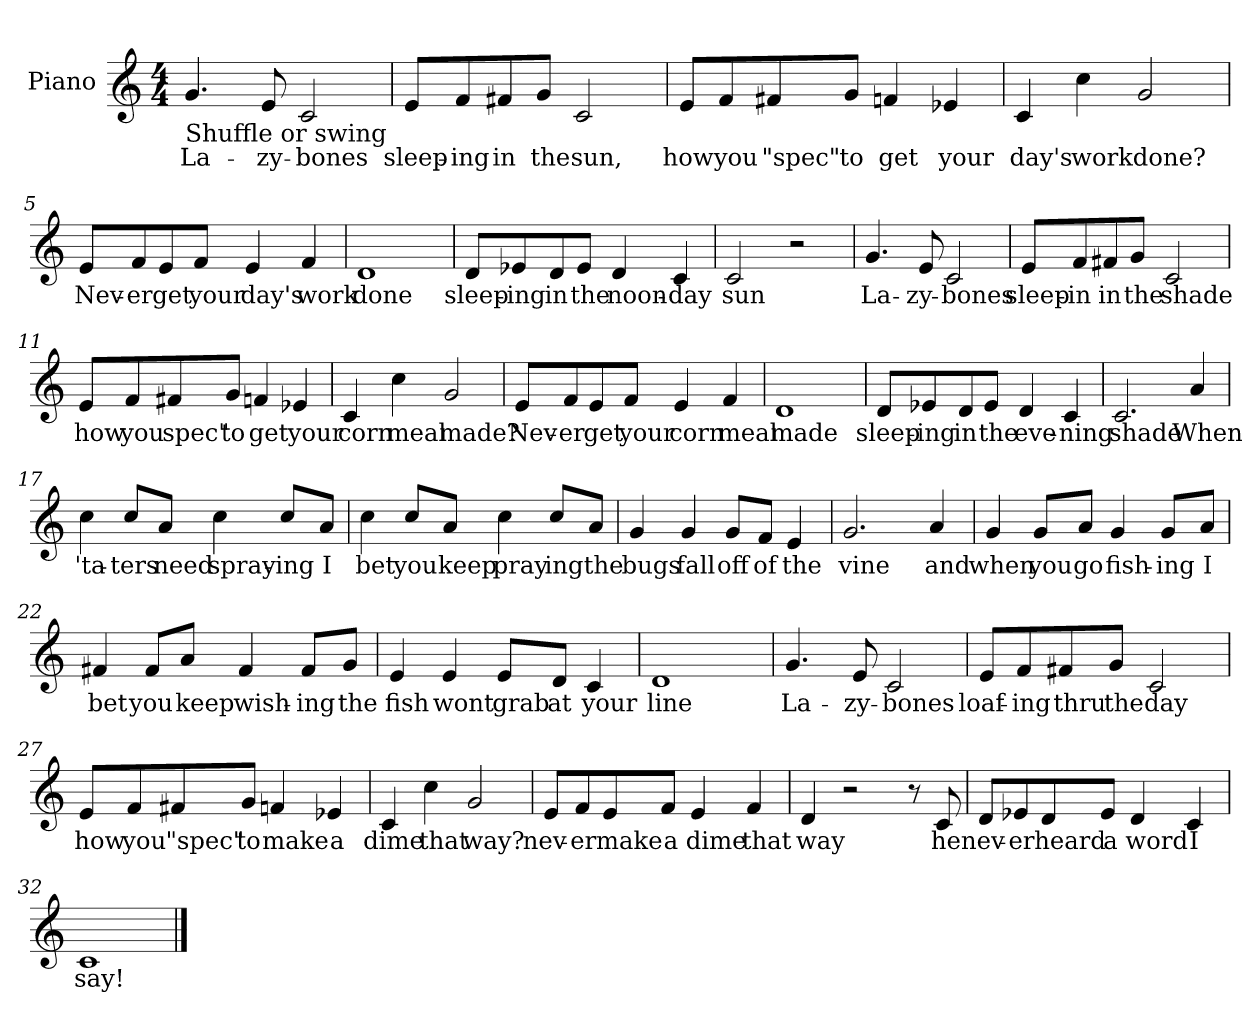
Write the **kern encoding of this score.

**kern	**text
*part1	*part1
*staff1	*staff1
*I"Piano	*
*I'Pno	*
*clefG2	*
*k[]	*
*C:	*
*M4/4	*
=1	=1
!LO:TX:b:t=Shuffle or swing	!
4.g/	La-
8e/	-zy-
2c/	-bones
=2	=2
8e/L	sleep-
8f/	-ing
8f#X/	in
8g/J	the
2c/	sun,
=3	=3
8e/L	how
8f/	you
8f#X/	"spec"
8g/J	to
4fn/	get
4e-X/	your
!!LO:LB:g=z
=4	=4
4c/	day's
4cc\	work
2g/	done?
=5	=5
8e/L	Nev-
8f/	-er
8e/	get
8f/J	your
4e/	day's
4f/	work
=6	=6
1d	done
=7	=7
8d/L	sleep-
8e-X/	-ing
8d/	in
8e-/J	the
4d/	noon-
4c/	-day
!!LO:LB:g=z
=8	=8
2c/	sun
2r	.
=9	=9
4.g/	La-
8e/	-zy-
2c/	-bones
=10	=10
8e/L	sleep-
8f/	-in
8f#X/	in
8g/J	the
2c/	shade
=11	=11
8e/L	how
8f/	you
8f#X/	spec"
8g/J	to
4fn/	get
4e-X/	your
!!LO:LB:g=z
=12	=12
4c/	corn
4cc\	meal
2g/	made?
=13	=13
8e/L	Nev-
8f/	-er
8e/	get
8f/J	your
4e/	corn
4f/	meal
=14	=14
1d	made
=15	=15
8d/L	sleep-
8e-X/	-ing
8d/	in
8e-/J	the
4d/	eve-
4c/	-ning
!!LO:LB:g=z
=16	=16
2.c/	shade
4a/	When
=17	=17
4cc\	'ta-
8cc/L	-ters
8a/J	need
4cc\	spray-
8cc/L	-ing
8a/J	I
=18	=18
4cc\	bet
8cc/L	you
8a/J	keep
4cc\	pray
8cc/L	ing
8a/J	the
!!LO:LB:g=z
=19	=19
4g/	bugs
4g/	fall
8g/L	off
8f/J	of
4e/	the
=20	=20
2.g/	vine
4a/	and
=21	=21
4g/	when
8g/L	you
8a/J	go
4g/	fish-
8g/L	-ing
8a/J	I
=22	=22
4f#X/	bet
8f#/L	you
8a/J	keep
4f#/	wish-
8f#/L	-ing
8g/J	the
!!LO:LB:g=z
=23	=23
4e/	fish
4e/	wont
8e/L	grab
8d/J	at
4c/	your
=24	=24
1d	line
=25	=25
4.g/	La-
8e/	-zy-
2c/	-bones
=26	=26
8e/L	loaf-
8f/	-ing
8f#X/	thru
8g/J	the
2c/	day
!!LO:LB:g=z
=27	=27
8e/L	how
8f/	you
8f#X/	"spec"
8g/J	to
4fn/	make
4e-X/	a
=28	=28
4c/	dime
4cc\	that
2g/	way?
=29	=29
8e/L	nev-
8f/	-er
8e/	make
8f/J	a
4e/	dime
4f/	that
!!LO:LB:g=z
=30	=30
4d/	way
2r	.
8r	.
8c/	he
=31	=31
8d/L	nev-
8e-X/	-er
8d/	heard
8e-/J	a
4d/	word
4c/	I
=32	=32
1c	say!
==	==
*-	*-
